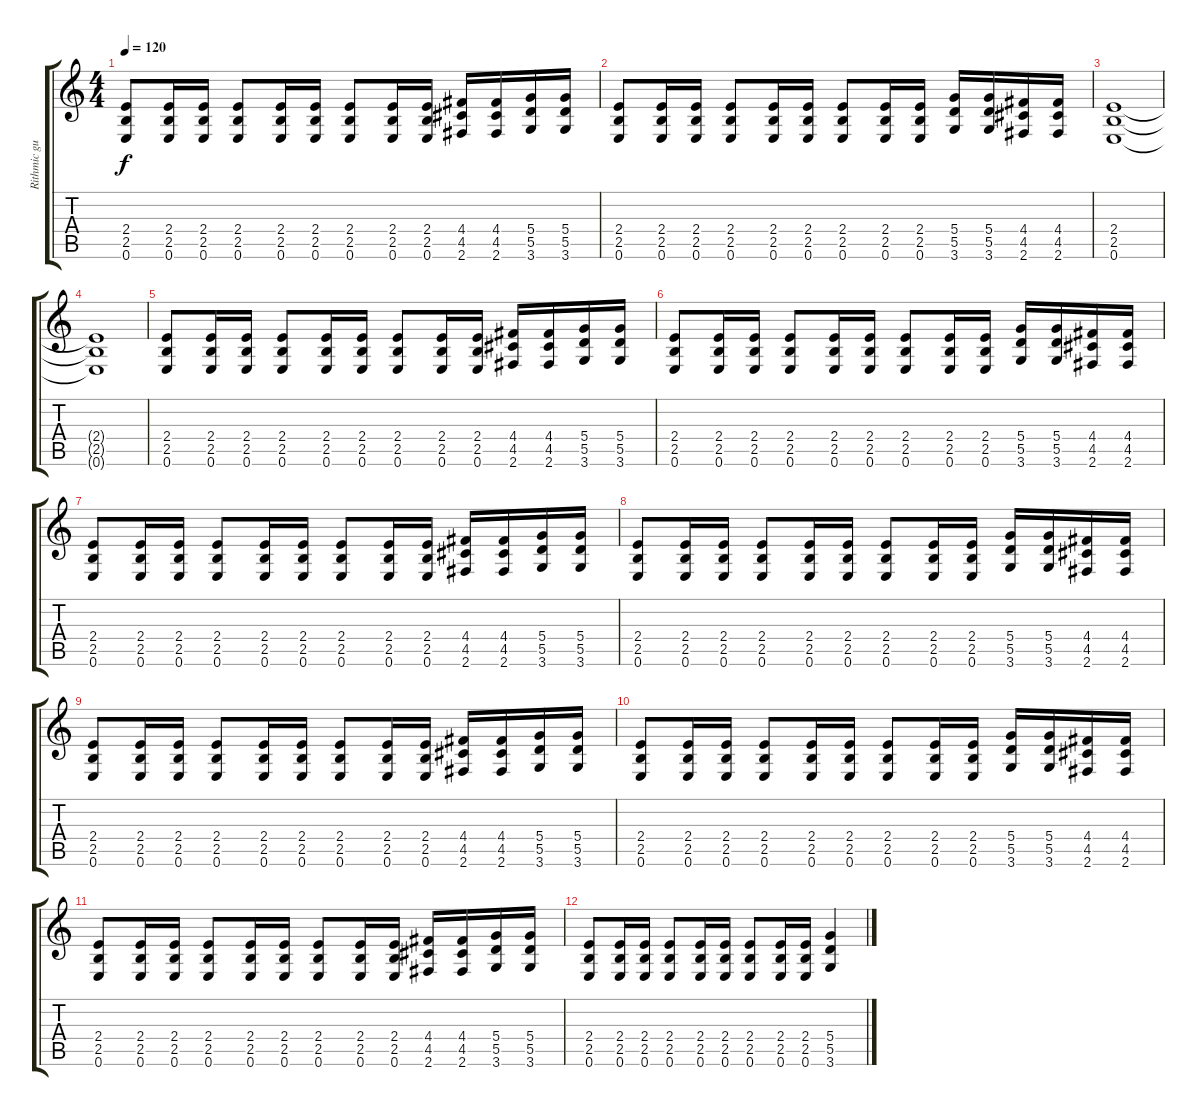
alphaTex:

\track ("Rithmic guitar" "Rithmic gu") {instrument overdrivenguitar}
\staff {score tabs}
\tuning (E4 B3 G3 D3 A2 E2) {hide}
\ts (4 4)
\tempo 120
\clef g2
\ks c
(2.4 2.5 0.6).8{dy f} (2.4 2.5 0.6).16 (2.4 2.5 0.6).16 (2.4 2.5 0.6).8 (2.4 2.5 0.6).16 (2.4 2.5 0.6).16 (2.4 2.5 0.6).8 (2.4 2.5 0.6).16 (2.4 2.5 0.6).16 (4.4 4.5 2.6).16 (4.4 4.5 2.6).16 (5.4 5.5 3.6).16 (5.4 5.5 3.6).16 |
(2.4 2.5 0.6).8 (2.4 2.5 0.6).16 (2.4 2.5 0.6).16 (2.4 2.5 0.6).8 (2.4 2.5 0.6).16 (2.4 2.5 0.6).16 (2.4 2.5 0.6).8 (2.4 2.5 0.6).16 (2.4 2.5 0.6).16 (5.4 5.5 3.6).16 (5.4 5.5 3.6).16 (4.4 4.5 2.6).16 (4.4 4.5 2.6).16 |
(2.4 2.5 0.6).1 |
(2.4{t} 2.5{t} 0.6{t}).1 |
(2.4 2.5 0.6).8 (2.4 2.5 0.6).16 (2.4 2.5 0.6).16 (2.4 2.5 0.6).8 (2.4 2.5 0.6).16 (2.4 2.5 0.6).16 (2.4 2.5 0.6).8 (2.4 2.5 0.6).16 (2.4 2.5 0.6).16 (4.4 4.5 2.6).16 (4.4 4.5 2.6).16 (5.4 5.5 3.6).16 (5.4 5.5 3.6).16 |
(2.4 2.5 0.6).8 (2.4 2.5 0.6).16 (2.4 2.5 0.6).16 (2.4 2.5 0.6).8 (2.4 2.5 0.6).16 (2.4 2.5 0.6).16 (2.4 2.5 0.6).8 (2.4 2.5 0.6).16 (2.4 2.5 0.6).16 (5.4 5.5 3.6).16 (5.4 5.5 3.6).16 (4.4 4.5 2.6).16 (4.4 4.5 2.6).16 |
(2.4 2.5 0.6).8 (2.4 2.5 0.6).16 (2.4 2.5 0.6).16 (2.4 2.5 0.6).8 (2.4 2.5 0.6).16 (2.4 2.5 0.6).16 (2.4 2.5 0.6).8 (2.4 2.5 0.6).16 (2.4 2.5 0.6).16 (4.4 4.5 2.6).16 (4.4 4.5 2.6).16 (5.4 5.5 3.6).16 (5.4 5.5 3.6).16 |
(2.4 2.5 0.6).8 (2.4 2.5 0.6).16 (2.4 2.5 0.6).16 (2.4 2.5 0.6).8 (2.4 2.5 0.6).16 (2.4 2.5 0.6).16 (2.4 2.5 0.6).8 (2.4 2.5 0.6).16 (2.4 2.5 0.6).16 (5.4 5.5 3.6).16 (5.4 5.5 3.6).16 (4.4 4.5 2.6).16 (4.4 4.5 2.6).16 |
(2.4 2.5 0.6).8 (2.4 2.5 0.6).16 (2.4 2.5 0.6).16 (2.4 2.5 0.6).8 (2.4 2.5 0.6).16 (2.4 2.5 0.6).16 (2.4 2.5 0.6).8 (2.4 2.5 0.6).16 (2.4 2.5 0.6).16 (4.4 4.5 2.6).16 (4.4 4.5 2.6).16 (5.4 5.5 3.6).16 (5.4 5.5 3.6).16 |
(2.4 2.5 0.6).8 (2.4 2.5 0.6).16 (2.4 2.5 0.6).16 (2.4 2.5 0.6).8 (2.4 2.5 0.6).16 (2.4 2.5 0.6).16 (2.4 2.5 0.6).8 (2.4 2.5 0.6).16 (2.4 2.5 0.6).16 (5.4 5.5 3.6).16 (5.4 5.5 3.6).16 (4.4 4.5 2.6).16 (4.4 4.5 2.6).16 |
(2.4 2.5 0.6).8 (2.4 2.5 0.6).16 (2.4 2.5 0.6).16 (2.4 2.5 0.6).8 (2.4 2.5 0.6).16 (2.4 2.5 0.6).16 (2.4 2.5 0.6).8 (2.4 2.5 0.6).16 (2.4 2.5 0.6).16 (4.4 4.5 2.6).16 (4.4 4.5 2.6).16 (5.4 5.5 3.6).16 (5.4 5.5 3.6).16 |
(2.4 2.5 0.6).8 (2.4 2.5 0.6).16 (2.4 2.5 0.6).16 (2.4 2.5 0.6).8 (2.4 2.5 0.6).16 (2.4 2.5 0.6).16 (2.4 2.5 0.6).8 (2.4 2.5 0.6).16 (2.4 2.5 0.6).16 (5.4 5.5 3.6).4
